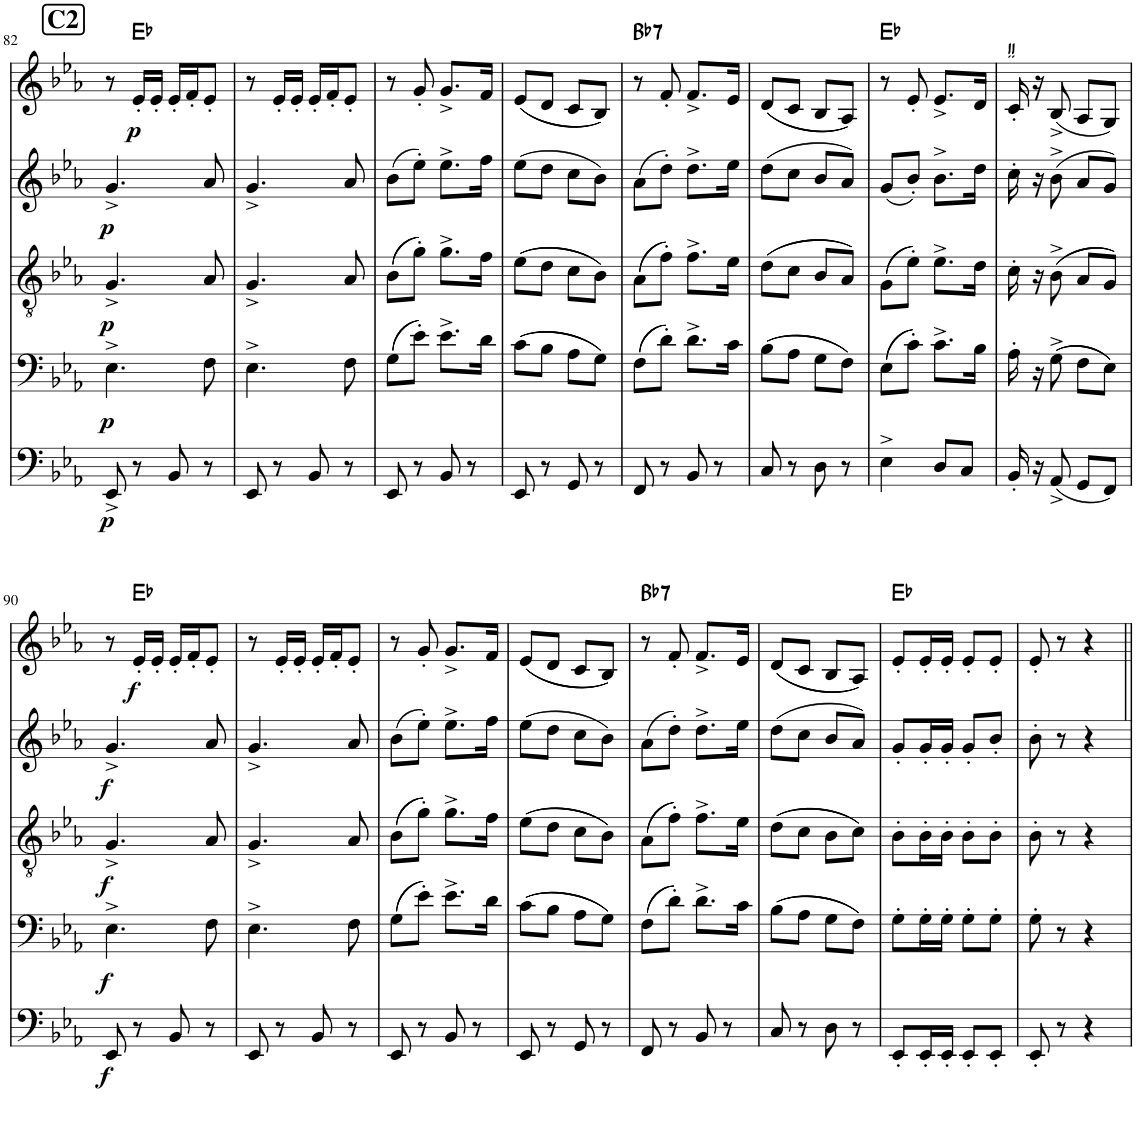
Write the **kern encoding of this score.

**kern	**dynam	**kern	**dynam	**kern	**dynam	**kern	**dynam	**kern	**dynam	**harte
*part5	*part5	*part4	*part4	*part3	*part3	*part2	*part2	*part1	*part1	*part1
*staff5	*staff5	*staff4	*staff4	*staff3	*staff3	*staff2	*staff2	*staff1	*staff1	*
*I"Tuba (C)	*	*I"Trombone (C)	*	*I"Bass-Tp (Bb)	*	*I"2nd flh (Bb)	*	*I"1st flh (Bb)	*	*
*I'Tba	*	*I'Trb	*	*	*	*	*	*	*	*
!!LO:PB:g=z
*clefF4	*	*clefF4	*	*clefGv2	*	*clefG2	*	*clefG2	*	*
*	*	*	*	*ITrd1c2	*	*ITrd1c2	*	*ITrd1c2	*	*
*k[b-e-a-]	*	*k[b-e-a-]	*	*k[b-e-a-]	*	*k[b-e-a-]	*	*k[b-e-a-]	*	*
*M2/4	*	*M2/4	*	*M2/4	*	*M2/4	*	*M2/4	*	*
!!LO:REH:place=s1:a:B:cj:fs=14:t=C2:qo=0.5
=82	=82	=82	=82	=82	=82	=82	=82	=82	=82	=82
!	!LO:DY:b	!	!LO:DY:b	!	!LO:DY:b	!	!LO:DY:b	!	!	!
8EE-^/	p	4.E-^\	p	4.G^/	p	4.g^/	p	8r	.	.
!	!	!	!	!	!	!	!	!	!LO:DY:b	!
8r	.	.	.	.	.	.	.	16e-'/LL	p	Eb:maj
.	.	.	.	.	.	.	.	16e-'/JJ	.	.
8BB-/	.	.	.	.	.	.	.	16e-'/LL	.	.
.	.	.	.	.	.	.	.	16f'/J	.	.
8r	.	8F\	.	8A-/	.	8a-/	.	8e-'/J	.	.
=83	=83	=83	=83	=83	=83	=83	=83	=83	=83	=83
8EE-/	.	4.E-^\	.	4.G^/	.	4.g^/	.	8r	.	.
8r	.	.	.	.	.	.	.	16e-'/LL	.	.
.	.	.	.	.	.	.	.	16e-'/JJ	.	.
8BB-/	.	.	.	.	.	.	.	16e-'/LL	.	.
.	.	.	.	.	.	.	.	16f'/J	.	.
8r	.	8F\	.	8A-/	.	8a-/	.	8e-'/J	.	.
=84	=84	=84	=84	=84	=84	=84	=84	=84	=84	=84
8EE-/	.	((8G\L	.	((8B-\L	.	(8b-\L	.	8r	.	.
8r	.	8e-'\J))	.	8g'\J))	.	8ee-'\J)	.	8g'/	.	.
8BB-/	.	8.e-^\L	.	8.g^\L	.	8.ee-^\L	.	8.g^/L	.	.
8r	.	.	.	.	.	.	.	.	.	.
.	.	16d\Jk	.	16f\Jk	.	16ff\Jk	.	16f/Jk	.	.
=85	=85	=85	=85	=85	=85	=85	=85	=85	=85	=85
8EE-/	.	((8c\L	.	((8e-\L	.	(8ee-\L	.	((8e-/L	.	.
8r	.	8B-\J	.	8d\J	.	8dd\J	.	8d/J	.	.
8GG/	.	8A-\L	.	8c\L	.	8cc\L	.	8c/L	.	.
8r	.	8G\J))	.	8B-\J))	.	8b-\J)	.	8B-/J))	.	.
=86	=86	=86	=86	=86	=86	=86	=86	=86	=86	=86
!	!	!	!	!	!	!	!	!	!	!LO:H:kt=7
8FF/	.	((8F\L	.	((8A-\L	.	(8a-\L	.	8r	.	Bb:7
8r	.	8d'\J))	.	8f'\J))	.	8dd'\J)	.	8f'/	.	.
8BB-/	.	8.d^\L	.	8.f^\L	.	8.dd^\L	.	8.f^/L	.	.
8r	.	.	.	.	.	.	.	.	.	.
.	.	16c\Jk	.	16e-\Jk	.	16ee-\Jk	.	16e-/Jk	.	.
=87	=87	=87	=87	=87	=87	=87	=87	=87	=87	=87
8C/	.	((8B-\L	.	((8d\L	.	(8dd\L	.	((8d/L	.	.
8r	.	8A-\J	.	8c\J	.	8cc\J	.	8c/J	.	.
8D\	.	8G\L	.	8B-/L	.	8b-/L	.	8B-/L	.	.
8r	.	8F\J))	.	8A-/J))	.	8a-/J)	.	8A-/J))	.	.
=88	=88	=88	=88	=88	=88	=88	=88	=88	=88	=88
4E-^\	.	((8E-\L	.	((8G\L	.	(8g/L	.	8r	.	Eb:maj
.	.	8c'\J))	.	8e-'\J))	.	8b-'/J)	.	8e-'/	.	.
8D/L	.	8.c^\L	.	8.e-^\L	.	8.b-^\L	.	8.e-^/L	.	.
8C/J	.	.	.	.	.	.	.	.	.	.
.	.	16B-\Jk	.	16d\Jk	.	16dd\Jk	.	16d/Jk	.	.
=89	=89	=89	=89	=89	=89	=89	=89	=89	=89	=89
!	!	!	!	!	!	!	!	!LO:TX:a:t=!!	!	!
16BB-'/	.	16A-'\	.	16c'\	.	16cc'\	.	16c'/	.	.
16r	.	16r	.	16r	.	16r	.	16r	.	.
(8AA-^/	.	((8G^\	.	((8B-^\	.	(8b-^\	.	(8B-^/	.	.
8GG/L	.	8F\L	.	8A-/L	.	8a-/L	.	8A-/L	.	.
8FF/J)	.	8E-\J))	.	8G/J))	.	8g/J)	.	8G/J)	.	.
!!LO:LB:g=z
=90	=90	=90	=90	=90	=90	=90	=90	=90	=90	=90
!	!LO:DY:b	!	!LO:DY:b	!	!LO:DY:b	!	!LO:DY:b	!	!	!
8EE-/	f	4.E-^\	f	4.G^/	f	4.g^/	f	8r	.	.
!	!	!	!	!	!	!	!	!	!LO:DY:b	!
8r	.	.	.	.	.	.	.	16e-'/LL	f	Eb:maj
.	.	.	.	.	.	.	.	16e-'/JJ	.	.
8BB-/	.	.	.	.	.	.	.	16e-'/LL	.	.
.	.	.	.	.	.	.	.	16f'/J	.	.
8r	.	8F\	.	8A-/	.	8a-/	.	8e-'/J	.	.
=91	=91	=91	=91	=91	=91	=91	=91	=91	=91	=91
8EE-/	.	4.E-^\	.	4.G^/	.	4.g^/	.	8r	.	.
8r	.	.	.	.	.	.	.	16e-'/LL	.	.
.	.	.	.	.	.	.	.	16e-'/JJ	.	.
8BB-/	.	.	.	.	.	.	.	16e-'/LL	.	.
.	.	.	.	.	.	.	.	16f'/J	.	.
8r	.	8F\	.	8A-/	.	8a-/	.	8e-'/J	.	.
=92	=92	=92	=92	=92	=92	=92	=92	=92	=92	=92
8EE-/	.	((8G\L	.	((8B-\L	.	(8b-\L	.	8r	.	.
8r	.	8e-'\J))	.	8g'\J))	.	8ee-'\J)	.	8g'/	.	.
8BB-/	.	8.e-^\L	.	8.g^\L	.	8.ee-^\L	.	8.g^/L	.	.
8r	.	.	.	.	.	.	.	.	.	.
.	.	16d\Jk	.	16f\Jk	.	16ff\Jk	.	16f/Jk	.	.
=93	=93	=93	=93	=93	=93	=93	=93	=93	=93	=93
8EE-/	.	((8c\L	.	((8e-\L	.	(8ee-\L	.	((8e-/L	.	.
8r	.	8B-\J	.	8d\J	.	8dd\J	.	8d/J	.	.
8GG/	.	8A-\L	.	8c\L	.	8cc\L	.	8c/L	.	.
8r	.	8G\J))	.	8B-\J))	.	8b-\J)	.	8B-/J))	.	.
=94	=94	=94	=94	=94	=94	=94	=94	=94	=94	=94
!	!	!	!	!	!	!	!	!	!	!LO:H:kt=7
8FF/	.	((8F\L	.	((8A-\L	.	(8a-\L	.	8r	.	Bb:7
8r	.	8d'\J))	.	8f'\J))	.	8dd'\J)	.	8f'/	.	.
8BB-/	.	8.d^\L	.	8.f^\L	.	8.dd^\L	.	8.f^/L	.	.
8r	.	.	.	.	.	.	.	.	.	.
.	.	16c\Jk	.	16e-\Jk	.	16ee-\Jk	.	16e-/Jk	.	.
=95	=95	=95	=95	=95	=95	=95	=95	=95	=95	=95
8C/	.	((8B-\L	.	((8d\L	.	(8dd\L	.	((8d/L	.	.
8r	.	8A-\J	.	8c\J	.	8cc\J	.	8c/J	.	.
8D\	.	8G\L	.	8B-\L	.	8b-/L	.	8B-/L	.	.
8r	.	8F\J))	.	8c\J))	.	8a-/J)	.	8A-/J))	.	.
=96	=96	=96	=96	=96	=96	=96	=96	=96	=96	=96
8EE-'/L	.	8G'\L	.	8B-'\L	.	8g'/L	.	8e-'/L	.	Eb:maj
16EE-'/L	.	16G'\L	.	16B-'\L	.	16g'/L	.	16e-'/L	.	.
16EE-'/JJ	.	16G'\JJ	.	16B-'\JJ	.	16g'/JJ	.	16e-'/JJ	.	.
8EE-'/L	.	8G'\L	.	8B-'\L	.	8g'/L	.	8e-'/L	.	.
8EE-'/J	.	8G'\J	.	8B-'\J	.	8b-'/J	.	8e-'/J	.	.
=97	=97	=97	=97	=97	=97	=97	=97	=97	=97	=97
8EE-'/	.	8G'\	.	8B-'\	.	8b-'\	.	8e-'/	.	.
8r	.	8r	.	8r	.	8r	.	8r	.	.
4r	.	4r	.	4r	.	4r	.	4r	.	.
=||	=||	=||	=||	=||	=||	=||	=||	=||	=||	=||
*-	*-	*-	*-	*-	*-	*-	*-	*-	*-	*-
